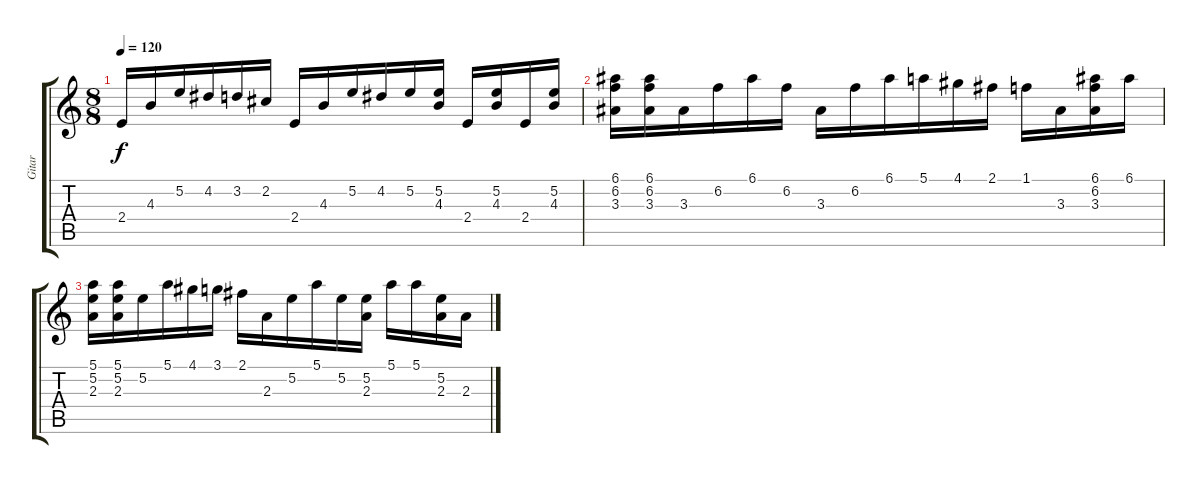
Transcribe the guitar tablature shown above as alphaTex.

\track ("Gitar" "Gitar") {instrument distortionguitar}
\staff {score tabs}
\tuning (E4 B3 G3 D3 A2 E2) {hide}
\ts (8 8)
\tempo 120
\clef g2
\ks c
2.4.16{dy f} 4.3.16 5.2.16 4.2.16 3.2.16 2.2.16 2.4.16 4.3.16 5.2.16 4.2.16 5.2.16 (5.2 4.3).16 2.4.16 (5.2 4.3).16 2.4.16 (5.2 4.3).16 |
(6.1 6.2 3.3).16 (6.1 6.2 3.3).16 3.3.16 6.2.16 6.1.16 6.2.16 3.3.16 6.2.16 6.1.16 5.1.16 4.1.16 2.1.16 1.1.16 3.3.16 (6.1 6.2 3.3).16 6.1.16 |
(5.1 5.2 2.3).16 (5.1 5.2 2.3).16 5.2.16 5.1.16 4.1.16 3.1.16 2.1.16 2.3.16 5.2.16 5.1.16 5.2.16 (5.2 2.3).16 5.1.16 5.1.16 (5.2 2.3).16 2.3.16
